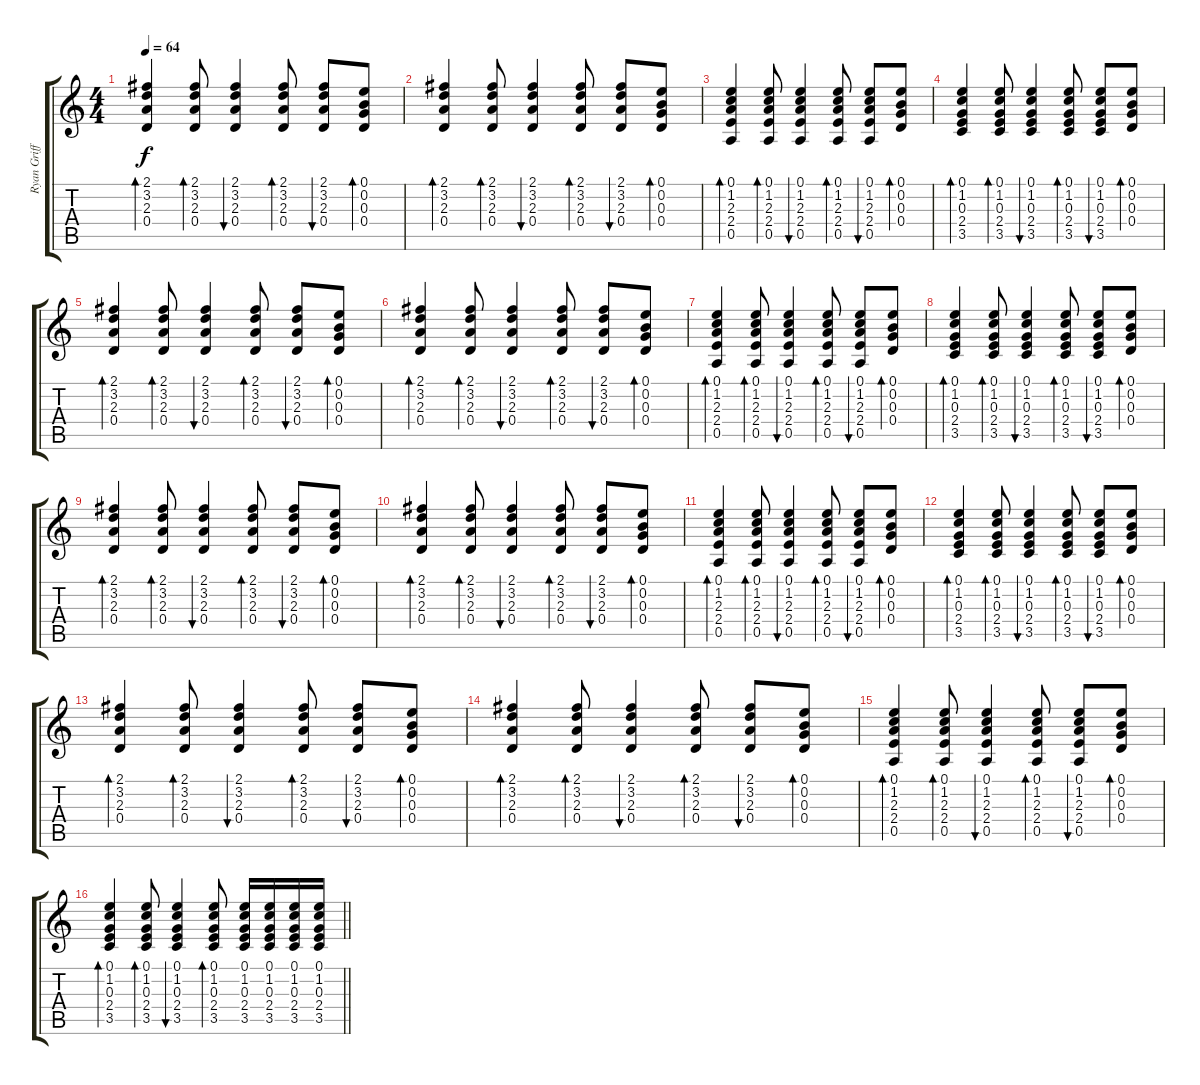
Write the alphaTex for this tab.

\track ("Ryan Griffits" "Ryan Griff") {instrument acousticguitarsteel}
\staff {score tabs}
\tuning (E4 B3 G3 D3 A2 E2) {hide}
\ts (4 4)
\tempo 64
\clef g2
\ks c
(2.1 3.2 2.3 0.4).4{bd 60 dy f} (2.1 3.2 2.3 0.4).8{bd 60} (2.1 3.2 2.3 0.4).4{bu 60} (2.1 3.2 2.3 0.4).8{bd 60} (2.1 3.2 2.3 0.4).8{bu 60} (0.1 0.2 0.3 0.4).8{bd 60} |
(2.1 3.2 2.3 0.4).4{bd 60} (2.1 3.2 2.3 0.4).8{bd 60} (2.1 3.2 2.3 0.4).4{bu 60} (2.1 3.2 2.3 0.4).8{bd 60} (2.1 3.2 2.3 0.4).8{bu 60} (0.1 0.2 0.3 0.4).8{bd 60} |
(0.1 1.2 2.3 2.4 0.5).4{bd 60} (0.1 1.2 2.3 2.4 0.5).8{bd 60} (0.1 1.2 2.3 2.4 0.5).4{bu 60} (0.1 1.2 2.3 2.4 0.5).8{bd 60} (0.1 1.2 2.3 2.4 0.5).8{bu 60} (0.1 0.2 0.3 0.4).8{bd 60} |
(0.1 1.2 0.3 2.4 3.5).4{bd 60} (0.1 1.2 0.3 2.4 3.5).8{bd 60} (0.1 1.2 0.3 2.4 3.5).4{bu 60} (0.1 1.2 0.3 2.4 3.5).8{bd 60} (0.1 1.2 0.3 2.4 3.5).8{bu 60} (0.1 0.2 0.3 0.4).8{bd 60} |
(2.1 3.2 2.3 0.4).4{bd 60} (2.1 3.2 2.3 0.4).8{bd 60} (2.1 3.2 2.3 0.4).4{bu 60} (2.1 3.2 2.3 0.4).8{bd 60} (2.1 3.2 2.3 0.4).8{bu 60} (0.1 0.2 0.3 0.4).8{bd 60} |
(2.1 3.2 2.3 0.4).4{bd 60} (2.1 3.2 2.3 0.4).8{bd 60} (2.1 3.2 2.3 0.4).4{bu 60} (2.1 3.2 2.3 0.4).8{bd 60} (2.1 3.2 2.3 0.4).8{bu 60} (0.1 0.2 0.3 0.4).8{bd 60} |
(0.1 1.2 2.3 2.4 0.5).4{bd 60} (0.1 1.2 2.3 2.4 0.5).8{bd 60} (0.1 1.2 2.3 2.4 0.5).4{bu 60} (0.1 1.2 2.3 2.4 0.5).8{bd 60} (0.1 1.2 2.3 2.4 0.5).8{bu 60} (0.1 0.2 0.3 0.4).8{bd 60} |
(0.1 1.2 0.3 2.4 3.5).4{bd 60} (0.1 1.2 0.3 2.4 3.5).8{bd 60} (0.1 1.2 0.3 2.4 3.5).4{bu 60} (0.1 1.2 0.3 2.4 3.5).8{bd 60} (0.1 1.2 0.3 2.4 3.5).8{bu 60} (0.1 0.2 0.3 0.4).8{bd 60} |
(2.1 3.2 2.3 0.4).4{bd 60} (2.1 3.2 2.3 0.4).8{bd 60} (2.1 3.2 2.3 0.4).4{bu 60} (2.1 3.2 2.3 0.4).8{bd 60} (2.1 3.2 2.3 0.4).8{bu 60} (0.1 0.2 0.3 0.4).8{bd 60} |
(2.1 3.2 2.3 0.4).4{bd 60} (2.1 3.2 2.3 0.4).8{bd 60} (2.1 3.2 2.3 0.4).4{bu 60} (2.1 3.2 2.3 0.4).8{bd 60} (2.1 3.2 2.3 0.4).8{bu 60} (0.1 0.2 0.3 0.4).8{bd 60} |
(0.1 1.2 2.3 2.4 0.5).4{bd 60} (0.1 1.2 2.3 2.4 0.5).8{bd 60} (0.1 1.2 2.3 2.4 0.5).4{bu 60} (0.1 1.2 2.3 2.4 0.5).8{bd 60} (0.1 1.2 2.3 2.4 0.5).8{bu 60} (0.1 0.2 0.3 0.4).8{bd 60} |
(0.1 1.2 0.3 2.4 3.5).4{bd 60} (0.1 1.2 0.3 2.4 3.5).8{bd 60} (0.1 1.2 0.3 2.4 3.5).4{bu 60} (0.1 1.2 0.3 2.4 3.5).8{bd 60} (0.1 1.2 0.3 2.4 3.5).8{bu 60} (0.1 0.2 0.3 0.4).8{bd 60} |
(2.1 3.2 2.3 0.4).4{bd 60} (2.1 3.2 2.3 0.4).8{bd 60} (2.1 3.2 2.3 0.4).4{bu 60} (2.1 3.2 2.3 0.4).8{bd 60} (2.1 3.2 2.3 0.4).8{bu 60} (0.1 0.2 0.3 0.4).8{bd 60} |
(2.1 3.2 2.3 0.4).4{bd 60} (2.1 3.2 2.3 0.4).8{bd 60} (2.1 3.2 2.3 0.4).4{bu 60} (2.1 3.2 2.3 0.4).8{bd 60} (2.1 3.2 2.3 0.4).8{bu 60} (0.1 0.2 0.3 0.4).8{bd 60} |
(0.1 1.2 2.3 2.4 0.5).4{bd 60} (0.1 1.2 2.3 2.4 0.5).8{bd 60} (0.1 1.2 2.3 2.4 0.5).4{bu 60} (0.1 1.2 2.3 2.4 0.5).8{bd 60} (0.1 1.2 2.3 2.4 0.5).8{bu 60} (0.1 0.2 0.3 0.4).8{bd 60} |
\barLineRight lightlight
(0.1 1.2 0.3 2.4 3.5).4{bd 60} (0.1 1.2 0.3 2.4 3.5).8{bd 60} (0.1 1.2 0.3 2.4 3.5).4{bu 60} (0.1 1.2 0.3 2.4 3.5).8{bd 60} (0.1 1.2 0.3 2.4 3.5).16 (0.1 1.2 0.3 2.4 3.5).16 (0.1 1.2 0.3 2.4 3.5).16 (0.1 1.2 0.3 2.4 3.5).16
